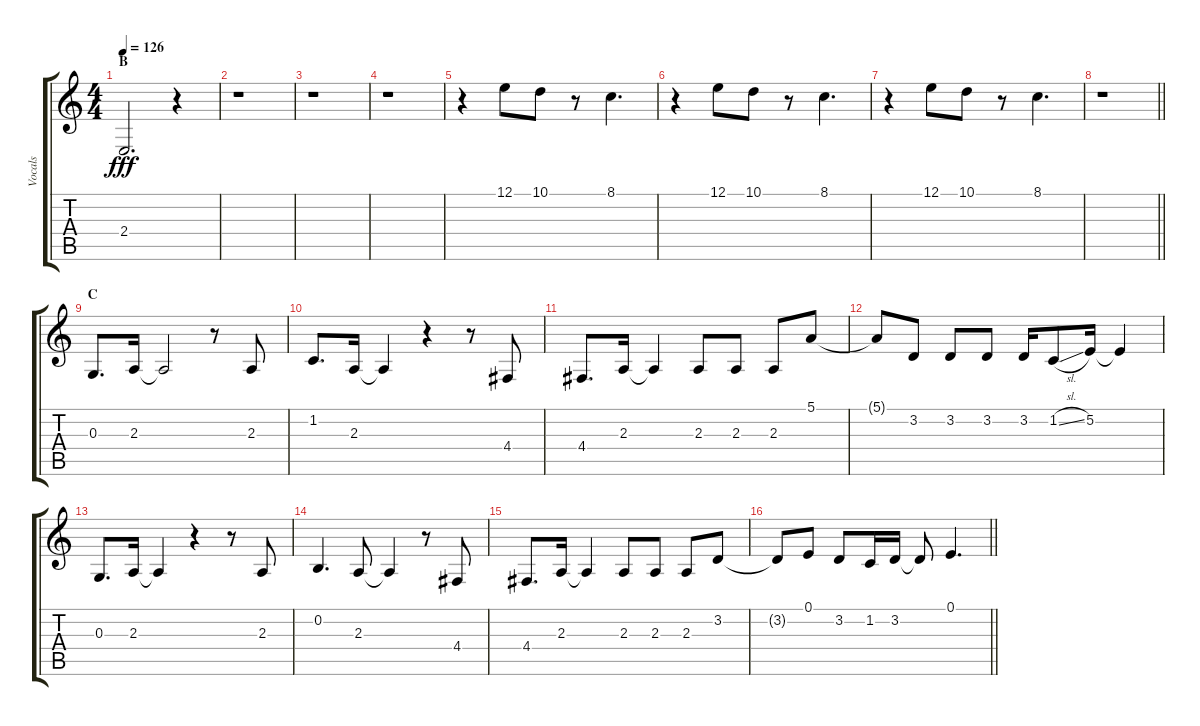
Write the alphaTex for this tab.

\track ("Vocals" "Vocals") {instrument voiceoohs}
\staff {score tabs}
\tuning (E4 B3 G3 D3 A2 E2) {hide}
\ts (4 4)
\section ("" "B")
\tempo 126
\clef g2
\ks c
2.4{t}.2{d dy fff} r.4 |
r.1 |
r.1 |
r.1 |
r.4 12.1.8 10.1.8 r.8 8.1.4{d} |
r.4 12.1.8 10.1.8 r.8 8.1.4{d} |
r.4 12.1.8 10.1.8 r.8 8.1.4{d} |
\barLineRight lightlight
r.1 |
\section ("" "C")
0.3.8{d} 2.3.16 2.3{t}.2 r.8 2.3.8 |
1.2.8{d} 2.3.16 2.3{t}.4 r.4 r.8 4.4.8 |
4.4.8{d} 2.3.16 2.3{t}.4 2.3.8 2.3.8 2.3.8 5.1.8 |
5.1{t}.8 3.2.8 3.2.8 3.2.8 3.2.16 1.2{sl}.8 5.2.16 5.2{t}.4 |
0.3.8{d} 2.3.16 2.3{t}.4 r.4 r.8 2.3.8 |
0.2.4{d} 2.3.8 2.3{t}.4 r.8 4.4.8 |
4.4.8{d} 2.3.16 2.3{t}.4 2.3.8 2.3.8 2.3.8 3.2.8 |
\barLineRight lightlight
3.2{t}.8 0.1.8 3.2.8 1.2.16 3.2.16 3.2{t}.8 0.1.4{d}
